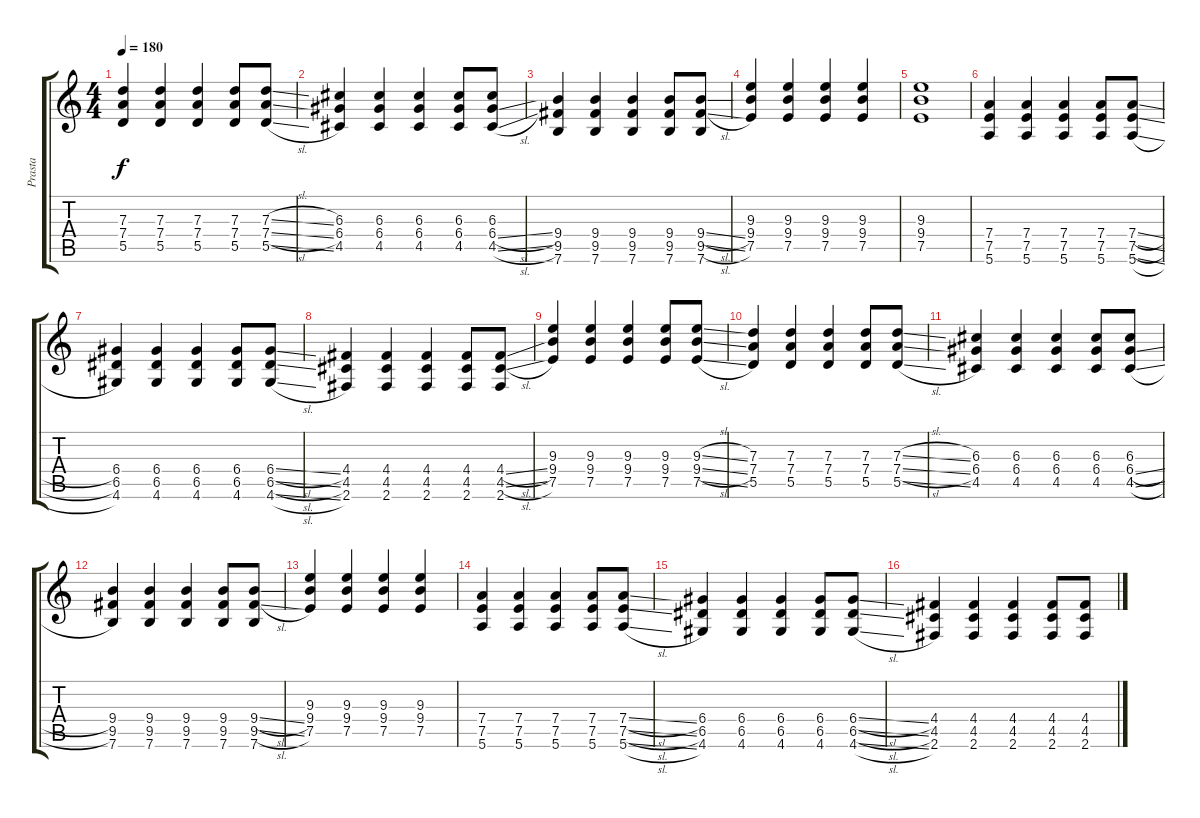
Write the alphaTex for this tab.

\track ("Prasta" "Prasta") {instrument distortionguitar}
\staff {score tabs}
\tuning (E4 B3 G3 D3 A2 E2) {hide}
\ts (4 4)
\tempo 180
\clef g2
\ks c
(7.3 7.4 5.5).4{dy f} (7.3 7.4 5.5).4 (7.3 7.4 5.5).4 (7.3 7.4 5.5).8 (7.3{sl} 7.4{sl} 5.5{sl}).8 |
(6.3 6.4 4.5).4 (6.3 6.4 4.5).4 (6.3 6.4 4.5).4 (6.3 6.4 4.5).8 (6.3 6.4{sl} 4.5{sl}).8 |
(9.4 9.5 7.6).4 (9.4 9.5 7.6).4 (9.4 9.5 7.6).4 (9.4 9.5 7.6).8 (9.4{sl} 9.5{sl} 7.6).8 |
(9.3 9.4 7.5).4 (9.3 9.4 7.5).4 (9.3 9.4 7.5).4 (9.3 9.4 7.5).4 |
(9.3 9.4 7.5).1 |
(7.4 7.5 5.6).4{instrument overdrivenguitar} (7.4 7.5 5.6).4 (7.4 7.5 5.6).4 (7.4 7.5 5.6).8 (7.4{sl} 7.5{sl} 5.6{sl}).8 |
(6.4 6.5 4.6).4 (6.4 6.5 4.6).4 (6.4 6.5 4.6).4 (6.4 6.5 4.6).8 (6.4{sl} 6.5{sl} 4.6{sl}).8 |
(4.4 4.5 2.6).4 (4.4 4.5 2.6).4 (4.4 4.5 2.6).4 (4.4 4.5 2.6).8 (4.4{sl} 4.5{sl} 2.6).8 |
(9.3 9.4 7.5).4 (9.3 9.4 7.5).4 (9.3 9.4 7.5).4 (9.3 9.4 7.5).8 (9.3{sl} 9.4{sl} 7.5{sl}).8 |
(7.3 7.4 5.5).4 (7.3 7.4 5.5).4 (7.3 7.4 5.5).4 (7.3 7.4 5.5).8 (7.3{sl} 7.4{sl} 5.5{sl}).8 |
(6.3 6.4 4.5).4 (6.3 6.4 4.5).4 (6.3 6.4 4.5).4 (6.3 6.4 4.5).8 (6.3 6.4{sl} 4.5{sl}).8 |
(9.4 9.5 7.6).4 (9.4 9.5 7.6).4 (9.4 9.5 7.6).4 (9.4 9.5 7.6).8 (9.4{sl} 9.5{sl} 7.6).8 |
(9.3 9.4 7.5).4 (9.3 9.4 7.5).4 (9.3 9.4 7.5).4 (9.3 9.4 7.5).4 |
(7.4 7.5 5.6).4{instrument overdrivenguitar} (7.4 7.5 5.6).4 (7.4 7.5 5.6).4 (7.4 7.5 5.6).8 (7.4{sl} 7.5{sl} 5.6{sl}).8 |
(6.4 6.5 4.6).4 (6.4 6.5 4.6).4 (6.4 6.5 4.6).4 (6.4 6.5 4.6).8 (6.4{sl} 6.5{sl} 4.6{sl}).8 |
(4.4 4.5 2.6).4 (4.4 4.5 2.6).4 (4.4 4.5 2.6).4 (4.4 4.5 2.6).8 (4.4{sl} 4.5{sl} 2.6).8
